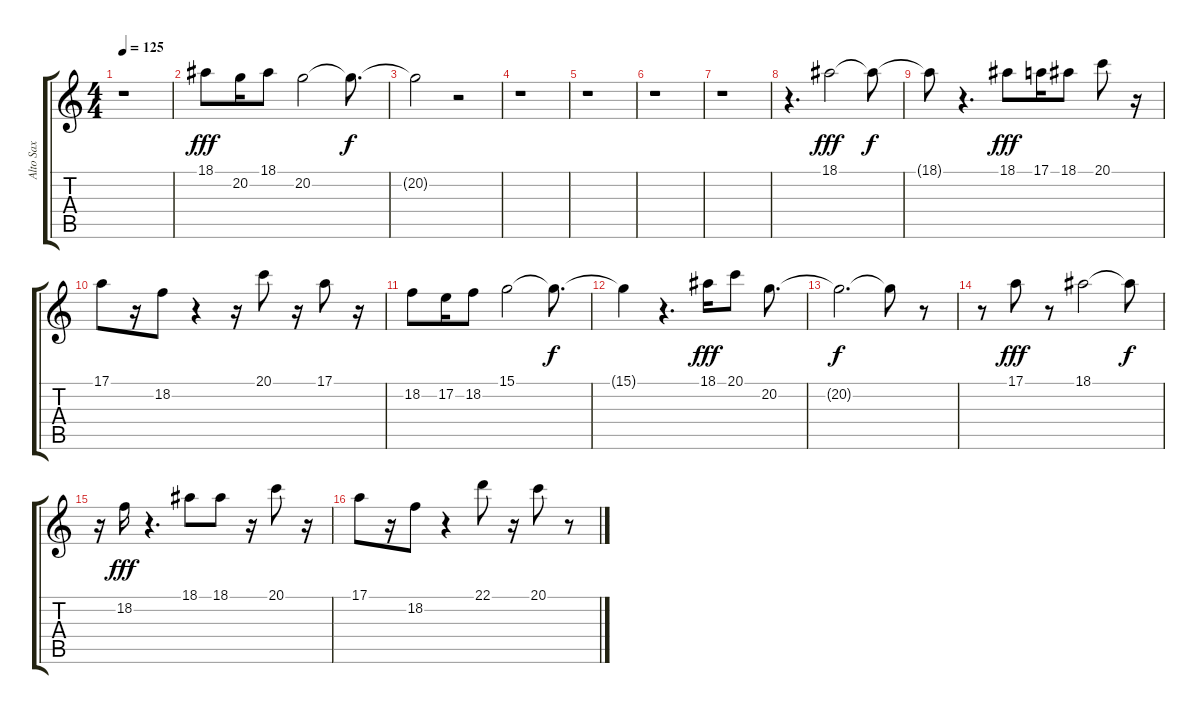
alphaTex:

\track ("Alto Sax" "Alto Sax") {instrument sopranosax}
\staff {score tabs}
\tuning (E4 B3 G3 D3 A2 E2) {hide}
\ts (4 4)
\tempo 125
\clef g2
\ks c
r.1{dy f} |
18.1.8{dy fff} 20.2.16 18.1.8 20.2.2 20.2{t}.8{d dy f} |
20.2{t}.2 r.2 |
r.1 |
r.1 |
r.1 |
r.1 |
r.4{d} 18.1.2{dy fff} 18.1{t}.8{dy f} |
18.1{t}.8 r.4{d} 18.1.8{dy fff} 17.1.16 18.1.8 20.1.8 r.16 |
17.1.8 r.16 18.2.8 r.4 r.16 20.1.8 r.16 17.1.8 r.16 |
18.2.8 17.2.16 18.2.8 15.1.2 15.1{t}.8{d dy f} |
15.1{t}.4 r.4{d} 18.1.16{dy fff} 20.1.8 20.2.8{d} |
20.2{t}.2{d dy f} 20.2{t}.8 r.8 |
r.8 17.1.8{dy fff} r.8 18.1.2 18.1{t}.8{dy f} |
r.16 18.2.16{dy fff} r.4{d} 18.1.8 18.1.8 r.16 20.1.8 r.16 |
17.1.8 r.16 18.2.8 r.4 22.1.8 r.16 20.1.8 r.8
